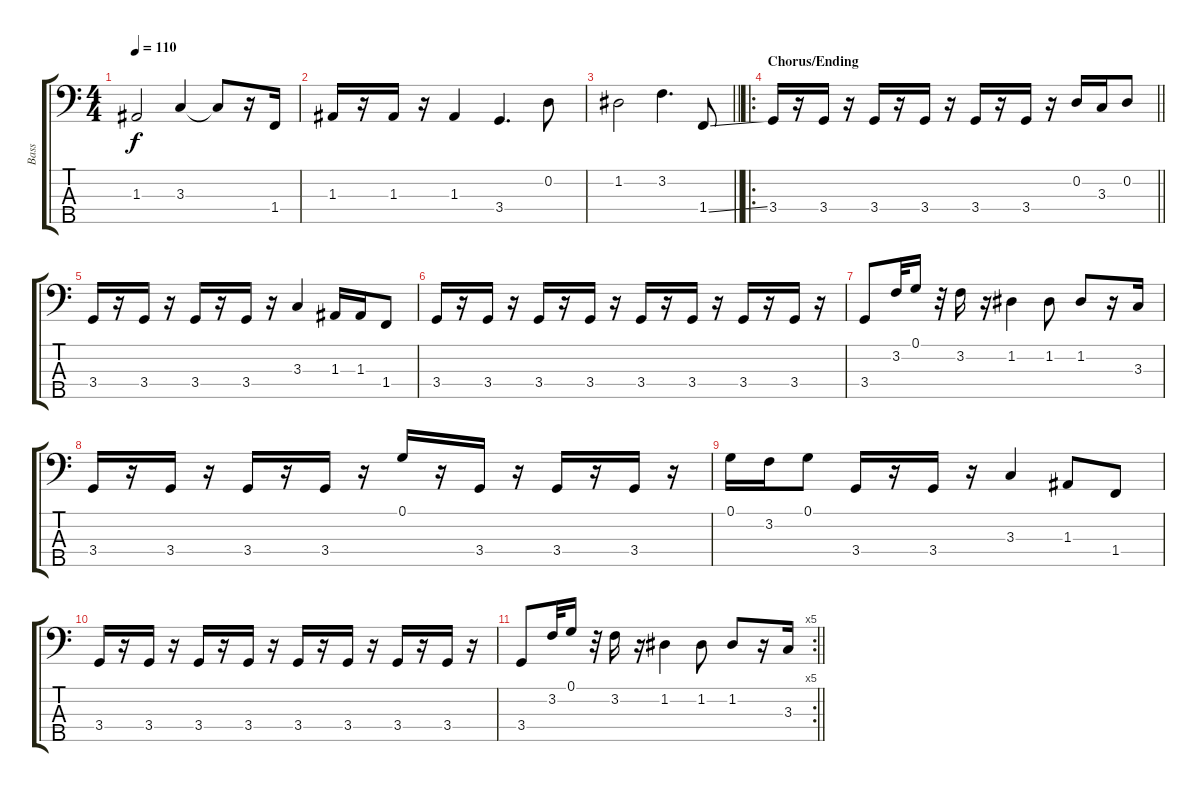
\track ("Bass" "Bass") {instrument electricbassfinger}
\staff {score tabs}
\tuning (G2 D2 A1 E1 B0) {hide}
\ts (4 4)
\tempo 110
\clef f4
\ks c
1.3.2{dy f} 3.3.4 3.3{t}.8 r.16 1.4.16 |
1.3.16 r.16 1.3.16 r.16 1.3.4 3.4.4{d} 0.2.8 |
\barLineRight lightlight
1.2.2 3.2.4{d} 1.4{ss}.8 |
\ro
\section ("" "Chorus/Ending")
\barLineRight lightlight
3.4.16 r.16 3.4.16 r.16 3.4.16 r.16 3.4.16 r.16 3.4.16 r.16 3.4.16 r.16 0.2.16 3.3.16 0.2.8 |
3.4.16 r.16 3.4.16 r.16 3.4.16 r.16 3.4.16 r.16 3.3.4 1.3.16 1.3.16 1.4.8 |
3.4.16 r.16 3.4.16 r.16 3.4.16 r.16 3.4.16 r.16 3.4.16 r.16 3.4.16 r.16 3.4.16 r.16 3.4.16 r.16 |
3.4.8 3.2.32 0.1.16 r.32 3.2.16 r.16 1.2.4 1.2.8 1.2.8 r.16 3.3.16 |
3.4.16 r.16 3.4.16 r.16 3.4.16 r.16 3.4.16 r.16 0.1.16 r.16 3.4.16 r.16 3.4.16 r.16 3.4.16 r.16 |
0.1.16 3.2.16 0.1.8 3.4.16 r.16 3.4.16 r.16 3.3.4 1.3.8 1.4.8 |
3.4.16 r.16 3.4.16 r.16 3.4.16 r.16 3.4.16 r.16 3.4.16 r.16 3.4.16 r.16 3.4.16 r.16 3.4.16 r.16 |
\rc 5
\barLineRight lightlight
3.4.8 3.2.32 0.1.16 r.32 3.2.16 r.16 1.2.4 1.2.8 1.2.8 r.16 3.3.16
